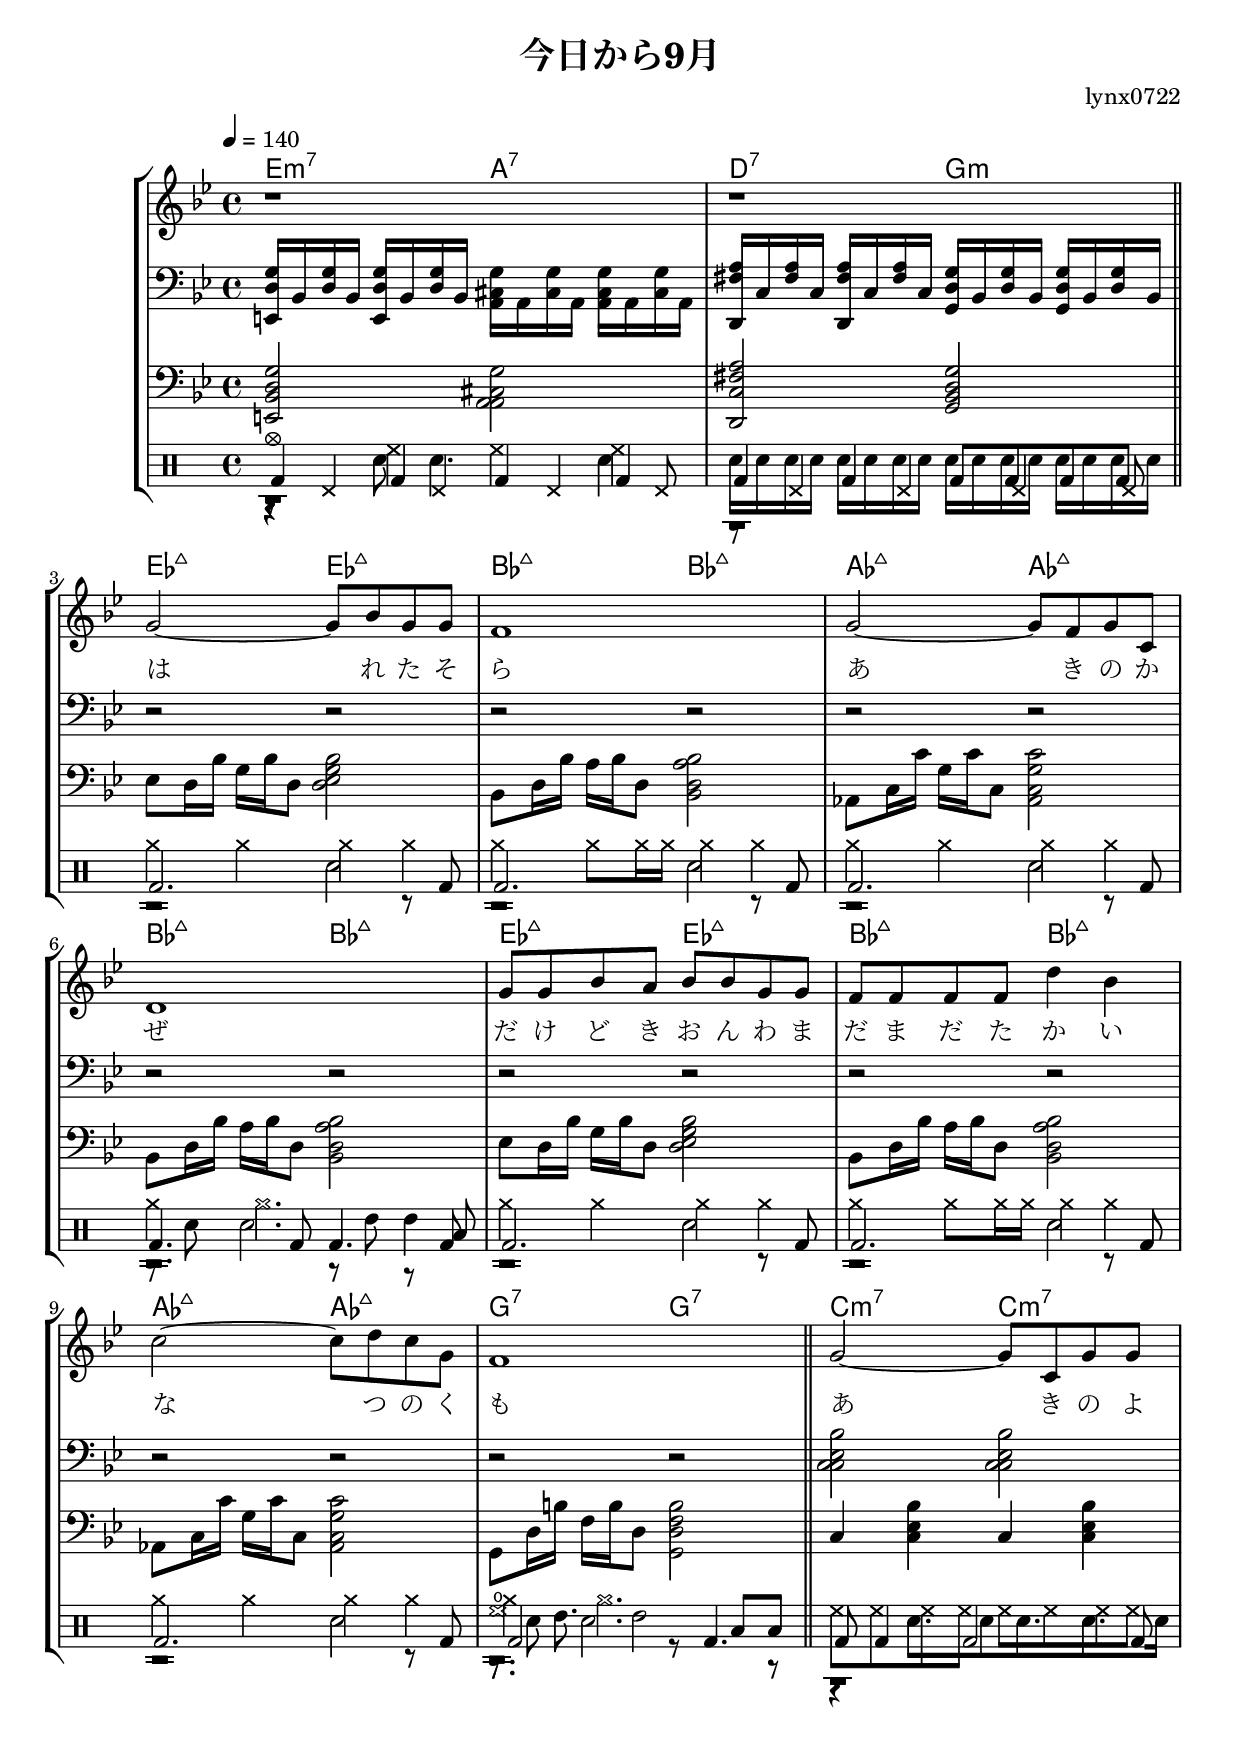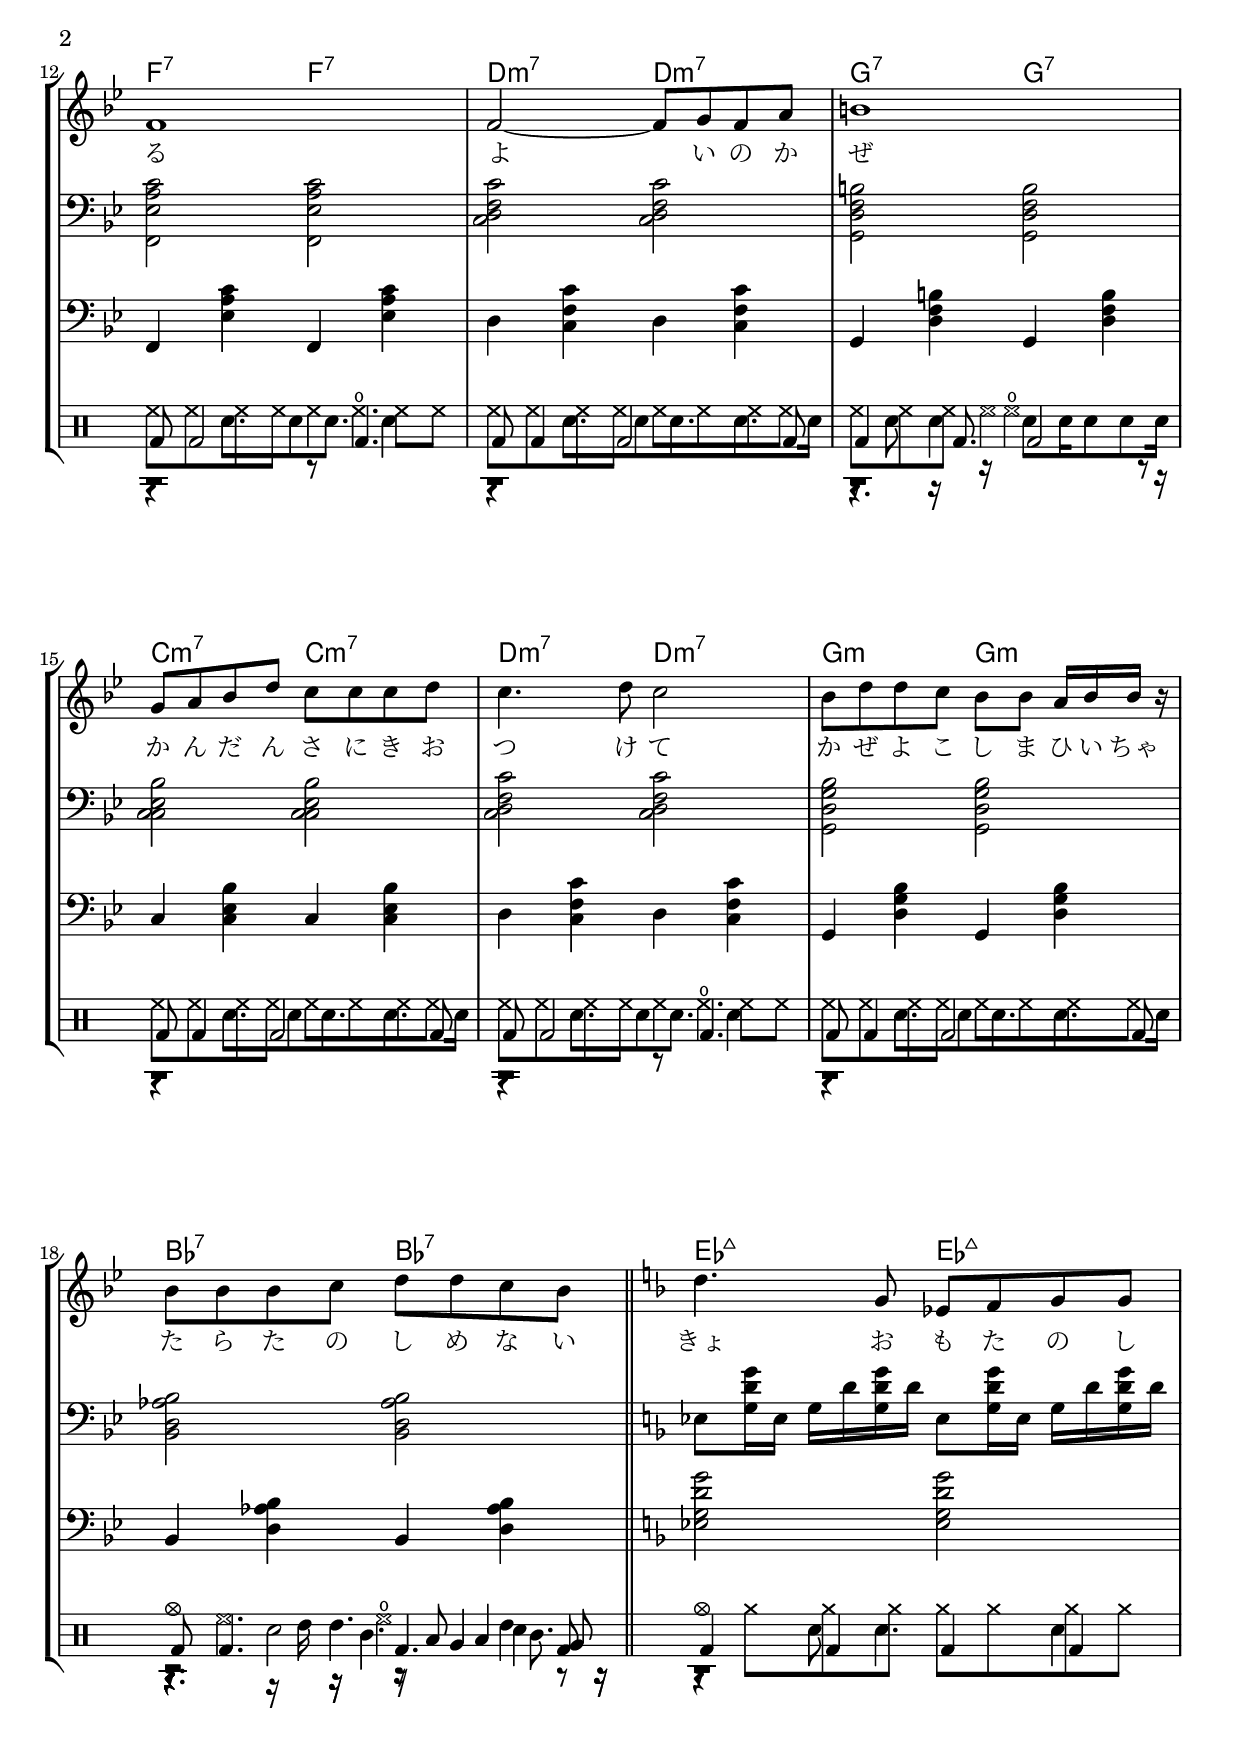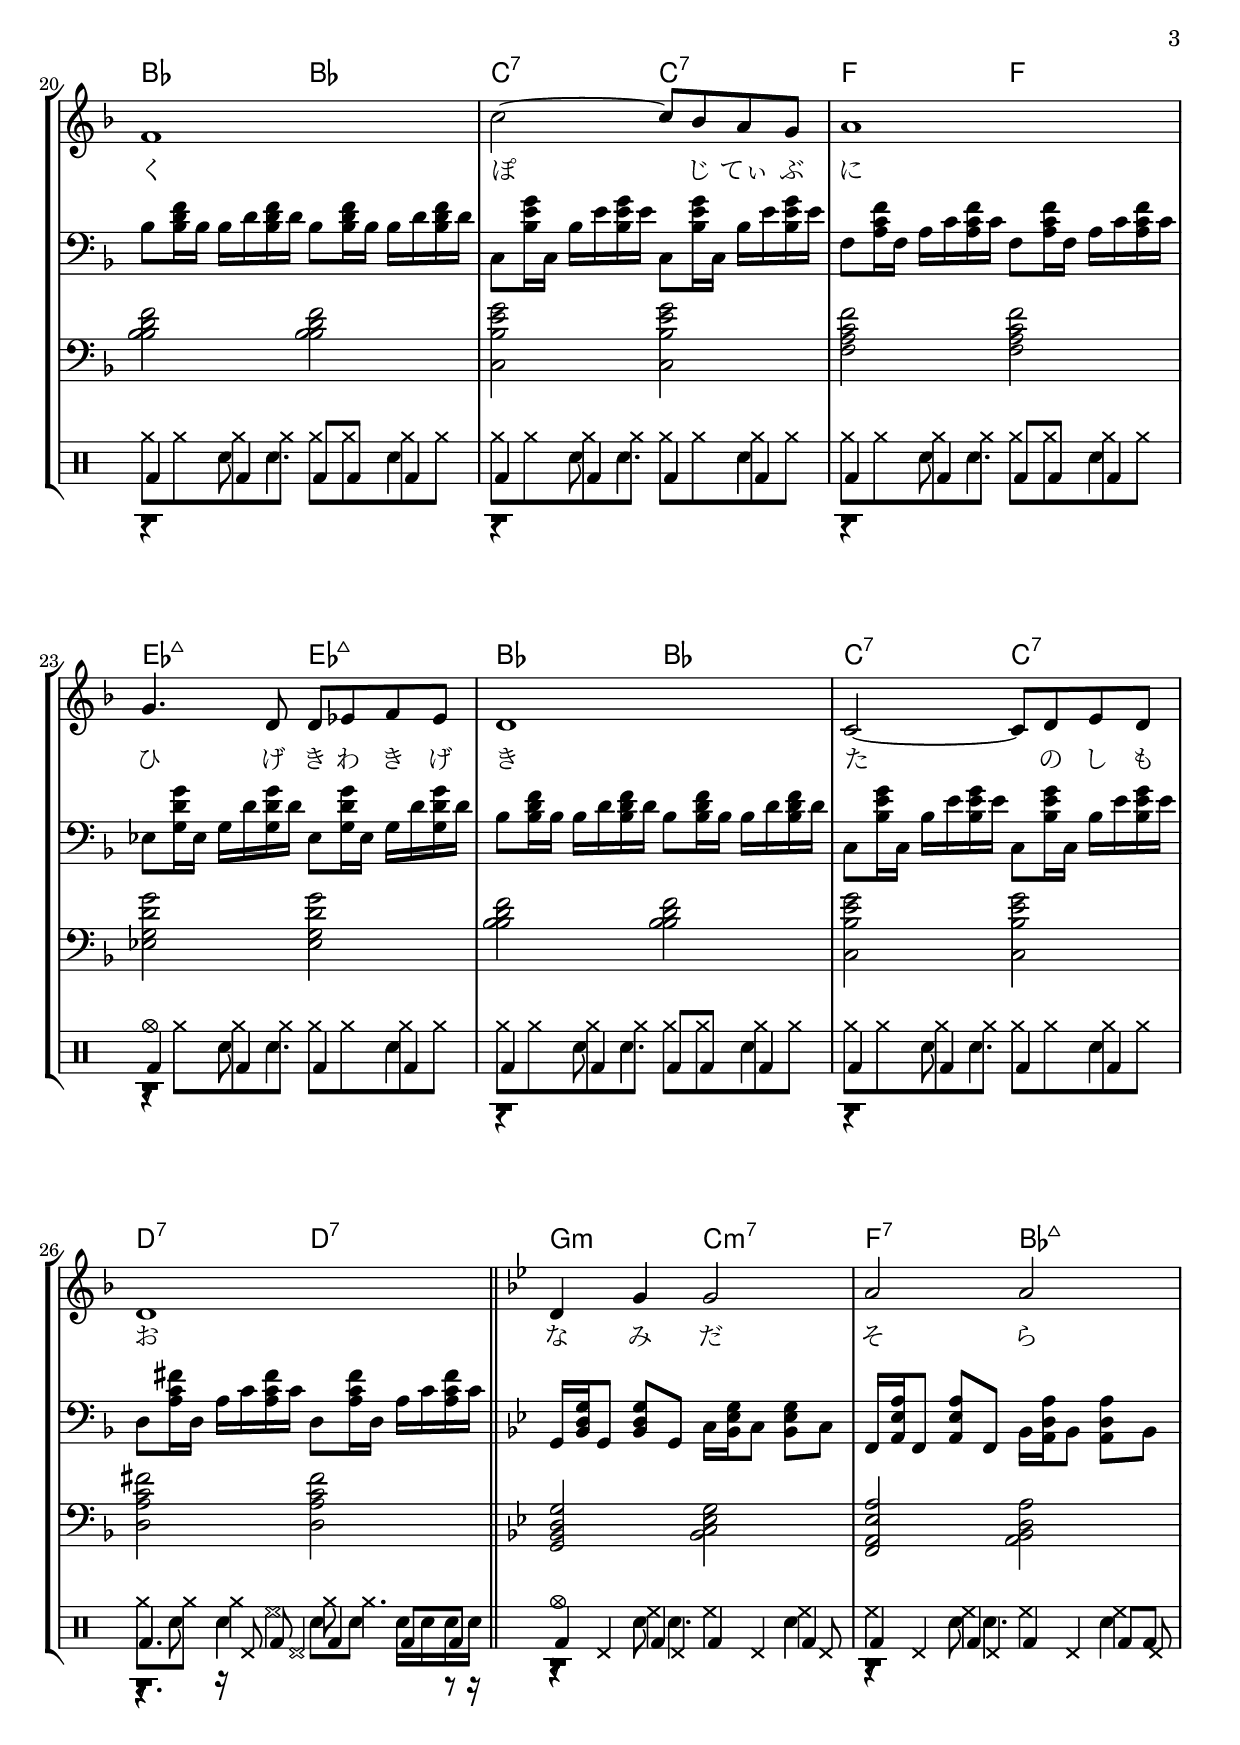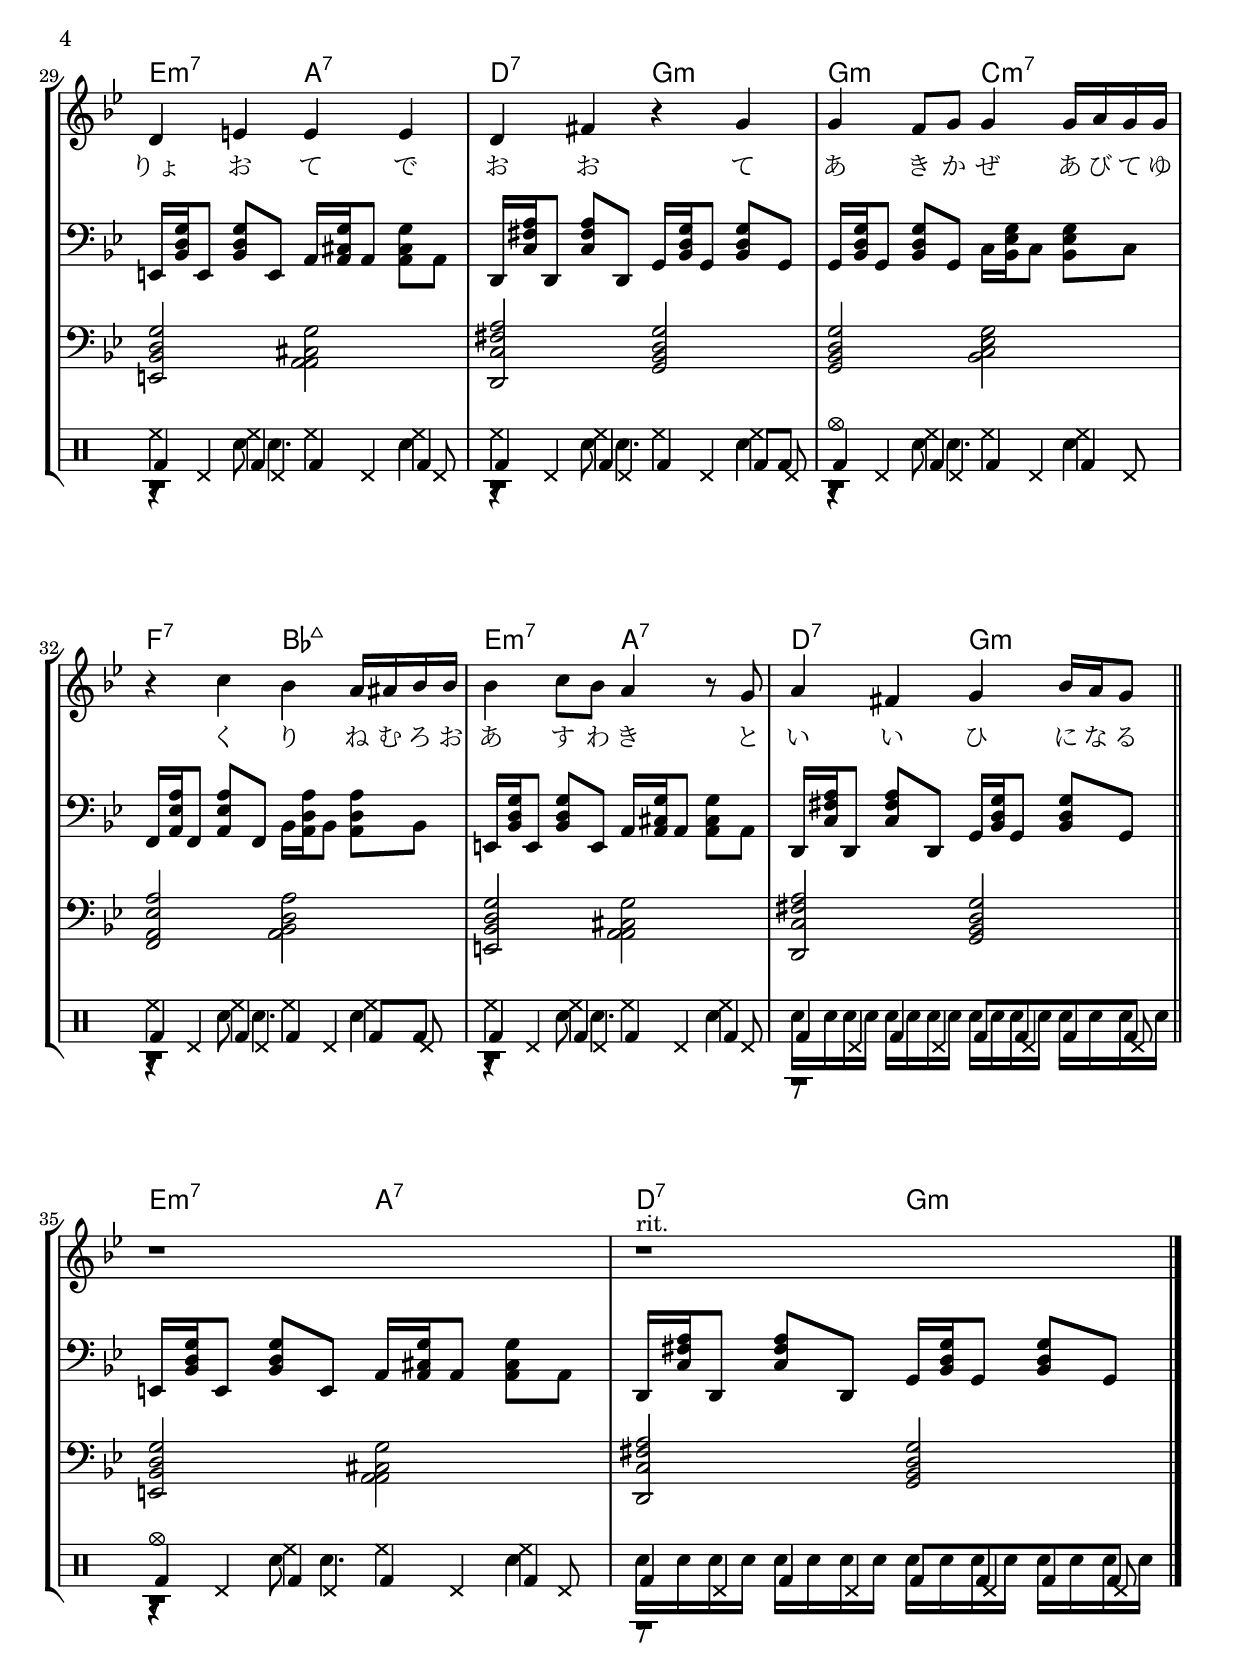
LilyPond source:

\version "2.12.1"

\header {
	title = \markup {今日から9月}
	composer = \markup \center-column {lynx0722}
}

harmony = \chordmode {
	e2:m7 a2:7 d2:7 g2:m 

	es2:maj7 es2:maj7 bes2:maj7 bes2:maj7 as2:maj7 as2:maj7 bes2:maj7 bes2:maj7 es2:maj7 es2:maj7 bes2:maj7 bes2:maj7 as2:maj7 as2:maj7 g2:7 g2:7 

	c2:min7 c2:min7 f2:7 f2:7 d2:min7 d2:min7 g2:7 g2:7 c2:min7 c2:min7 d2:min7 d2:min7 g2:m g2:m bes2:7 bes2:7 

	es2:maj7 es2:maj7 bes2 bes2 c2:7 c2:7 f2 f2 es2:maj7 es2:maj7 bes2 bes2 c2:7 c2:7 d2:7 d2:7 

	g2:m c2:min7 f2:7 bes2:maj7 e2:m7 a2:7 d2:7 g2:m g2:m c2:min7 f2:7 bes2:maj7 e2:m7 a2:7 d2:7 g2:m 

	e2:m7 a2:7 d2:7 g2:m 
}

melody = {
	\key bes \major
	\tempo 4 = 140
	r1 | r1   
	\set Staff.midiInstrument = #"fss0.35"
	\set Staff.midiMinimumVolume = #0.7
	\set Staff.midiMaximumVolume = #0.9
	g'2~g'8  bes'8  g'8  g'8 
	f'1 
	g'2~g'8  f'8  g'8  c'8 
	d'1 
	g'8  g'8  bes'8  a'8  bes'8  bes'8  g'8  g'8 
	f'8  f'8  f'8  f'8  d''4  bes'4 
	c''2~c''8  d''8  c''8  g'8 
	f'1
	\set Staff.midiInstrument = #"fss0.32"
	\set Staff.midiMinimumVolume = #0.7
	\set Staff.midiMaximumVolume = #0.9
	g'2~g'8  c'8  g'8  g'8 
	f'1 
	f'2~f'8  g'8  f'8  a'8 
	b'1 
	g'8  a'8  bes'8  d''8  c''8  c''8  c''8  d''8 
	c''4.  d''8  c''2 
	bes'8  d''8  d''8  c''8  bes'8  bes'8  a'16  bes'16  bes'16  r16 
	bes'8  bes'8  bes'8  c''8  d''8  d''8  c''8  bes'8
	\set Staff.midiInstrument = #"fss0.32"
	\set Staff.midiMinimumVolume = #0.7
	\set Staff.midiMaximumVolume = #0.9
		\key f \major
d''4.  g'8  es'8  f'8  g'8  g'8 
	f'1 
	c''2~c''8  bes'8  a'8  g'8 
	a'1 
	g'4.  d'8  d'8  es'8  f'8  es'8 
	d'1 
	c'2~c'8  d'8  e'8  d'8 
	d'1
	\set Staff.midiInstrument = #"fss0.32"
	\set Staff.midiMinimumVolume = #0.7
	\set Staff.midiMaximumVolume = #0.9
		\key bes \major
d'4  g'4  g'2 
	a'2  a'2 
	d'4  e'4  e'4  e'4 
	d'4  fis'4  r4  g'4 
	g'4  f'8  g'8  g'4  g'16  a'16  g'16  g'16 
	r4  c''4  bes'4  a'16  ais'16  bes'16  bes'16 
	bes'4  c''8  bes'8  a'4  r8  g'8 
	a'4  fis'4  g'4  bes'16  a'16  g'8
	r1 | r1^"rit." \bar "|."
}

words = \lyricmode {
	
	は  れ  た  そ  ら  あ  き  の  か  ぜ  だ  け  ど  き  お  ん  わ  ま  だ  ま  だ  た  か  い  な  つ  の  く  も  
	あ  き  の  よ  る  よ  い  の  か  ぜ  か  ん  だ  ん  さ  に  き  お  つ  け  て  か  ぜ  よ  こ  し  ま  ひ  い  ちゃ  た  ら  た  の  し  め  な  い  
	きょ  お  も  た  の  し  く  ぽ  じ  てぃ  ぶ  に  ひ  げ  き  わ  き  げ  き  た  の  し  も  お  
	な  み  だ  そ  ら  りょ  お  て  で  お  お  て  あ  き  か  ぜ  あ  び  て  ゆ  く  り  ね  む  ろ  お  あ  す  わ  き  と  い  い  ひ  に  な  る  
	
}

tempochange = {
	\time 4/4
	\tempo 4 = 140
	r1 | r1 \bar "||"
	\tempo 4 = 140
	r1 | r1 | r1 | r1 | r1 | r1 | r1 | r1 \bar "||"
	\tempo 4 = 140
	r1 | r1 | r1 | r1 | r1 | r1 | r1 | r1 \bar "||"
	\tempo 4 = 140
	r1 | r1 | r1 | r1 | r1 | r1 | r1 | r1 \bar "||"
	\tempo 4 = 140
	r1 | r1 | r1 | r1 | r1 | r1 | r1 | r1 \bar "||"
	\tempo 4 = 140
	r1 | \tempo 4 = 105 r2 \tempo 4 = 93 r2 \bar "|."
}

mainacc = {
	\clef bass
	\set Staff.midiInstrument = #"Synthbrass 1"
	\set Staff.midiMinimumVolume = #0.3
	\set Staff.midiMaximumVolume = #0.6
	\time 4/4
	\key bes \major
	\tempo 4 = 140
	<e, d g>16 bes,16 <d g>16 bes,16   <e, d g>16 bes,16 <d g>16 bes,16
	<a, cis g>16 a,16 <cis g>16 a,16   <a, cis g>16 a,16 <cis g>16 a,16
	<d, fis a>16 c16 <fis a>16 c16   <d, fis a>16 c16 <fis a>16 c16
	<g, d g>16 bes,16 <d g>16 bes,16   <g, d g>16 bes,16 <d g>16 bes,16
	\bar "||"

	\set Staff.midiInstrument = #"Orchestra Hit"
	\set Staff.midiMinimumVolume = #0.3
	\set Staff.midiMaximumVolume = #0.6
	r2
	r2
	r2
	r2
	r2
	r2
	r2
	r2
	r2
	r2
	r2
	r2
	r2
	r2
	r2
	r2
	\bar "||"

	\set Staff.midiInstrument = #"Orchestra Hit"
	\set Staff.midiMinimumVolume = #0.3
	\set Staff.midiMaximumVolume = #0.6
	<c c es bes>2
	<c c es bes>2
	<f, es a c'>2
	<f, es a c'>2
	<d c f c'>2
	<d c f c'>2
	<g, d f b>2
	<g, d f b>2
	<c c es bes>2
	<c c es bes>2
	<d c f c'>2
	<d c f c'>2
	<g, d g bes>2
	<g, d g bes>2
	<bes, d as bes>2
	<bes, d as bes>2
	\bar "||"

	\set Staff.midiInstrument = #"Harpsichord"
	\set Staff.midiMinimumVolume = #0.3
	\set Staff.midiMaximumVolume = #0.6
	\key f \major
	es8 <g d' g'>16 es16   g16 d'16 <g d' g'>16 d'16
	es8 <g d' g'>16 es16   g16 d'16 <g d' g'>16 d'16
	bes8 <bes d' f'>16 bes16   bes16 d'16 <bes d' f'>16 d'16
	bes8 <bes d' f'>16 bes16   bes16 d'16 <bes d' f'>16 d'16
	c8 <bes e' g'>16 c16   bes16 e'16 <bes e' g'>16 e'16
	c8 <bes e' g'>16 c16   bes16 e'16 <bes e' g'>16 e'16
	f8 <a c' f'>16 f16   a16 c'16 <a c' f'>16 c'16
	f8 <a c' f'>16 f16   a16 c'16 <a c' f'>16 c'16
	es8 <g d' g'>16 es16   g16 d'16 <g d' g'>16 d'16
	es8 <g d' g'>16 es16   g16 d'16 <g d' g'>16 d'16
	bes8 <bes d' f'>16 bes16   bes16 d'16 <bes d' f'>16 d'16
	bes8 <bes d' f'>16 bes16   bes16 d'16 <bes d' f'>16 d'16
	c8 <bes e' g'>16 c16   bes16 e'16 <bes e' g'>16 e'16
	c8 <bes e' g'>16 c16   bes16 e'16 <bes e' g'>16 e'16
	d8 <a c' fis'>16 d16   a16 c'16 <a c' fis'>16 c'16
	d8 <a c' fis'>16 d16   a16 c'16 <a c' fis'>16 c'16
	\bar "||"

	\set Staff.midiInstrument = #"Synthbrass 1"
	\set Staff.midiMinimumVolume = #0.3
	\set Staff.midiMaximumVolume = #0.6
	\key bes \major
	g,16 <bes, d g>16 g,8 <bes, d g>8 g,8
	c16 <bes, es g>16 c8 <bes, es g>8 c8
	f,16 <a, es a>16 f,8 <a, es a>8 f,8
	bes,16 <a, d a>16 bes,8 <a, d a>8 bes,8
	e,16 <bes, d g>16 e,8 <bes, d g>8 e,8
	a,16 <a, cis g>16 a,8 <a, cis g>8 a,8
	d,16 <c fis a>16 d,8 <c fis a>8 d,8
	g,16 <bes, d g>16 g,8 <bes, d g>8 g,8
	g,16 <bes, d g>16 g,8 <bes, d g>8 g,8
	c16 <bes, es g>16 c8 <bes, es g>8 c8
	f,16 <a, es a>16 f,8 <a, es a>8 f,8
	bes,16 <a, d a>16 bes,8 <a, d a>8 bes,8
	e,16 <bes, d g>16 e,8 <bes, d g>8 e,8
	a,16 <a, cis g>16 a,8 <a, cis g>8 a,8
	d,16 <c fis a>16 d,8 <c fis a>8 d,8
	g,16 <bes, d g>16 g,8 <bes, d g>8 g,8
	\bar "||"

	\set Staff.midiInstrument = #"Synthbrass 1"
	\set Staff.midiMinimumVolume = #0.3
	\set Staff.midiMaximumVolume = #0.6
	e,16 <bes, d g>16 e,8 <bes, d g>8 e,8
	a,16 <a, cis g>16 a,8 <a, cis g>8 a,8
	d,16 <c fis a>16 d,8 <c fis a>8 d,8
	g,16 <bes, d g>16 g,8 <bes, d g>8 g,8
	\bar "|."
}

subacc = {
	\clef bass
	\set Staff.midiInstrument = #"Guitar harmonics"
	\set Staff.midiMinimumVolume = #0.3
	\set Staff.midiMaximumVolume = #0.6
	\time 4/4
	\key bes \major
	\tempo 4 = 140
	<e, bes, d g>2
	<a, a, cis g>2
	<d, c fis a>2
	<g, bes, d g>2
	\bar "||"

	\set Staff.midiInstrument = #"String Ensemble 2"
	\set Staff.midiMinimumVolume = #0.3
	\set Staff.midiMaximumVolume = #0.6
	es8 d16 bes g bes d8
	<es d g bes>2
	bes,8 d16 bes a bes d8
	<bes, d a bes>2
	as,8 c16 c' g c' c8
	<as, c g c'>2
	bes,8 d16 bes a bes d8
	<bes, d a bes>2
	es8 d16 bes g bes d8
	<es d g bes>2
	bes,8 d16 bes a bes d8
	<bes, d a bes>2
	as,8 c16 c' g c' c8
	<as, c g c'>2
	g,8 d16 b f b d8
	<g, d f b>2
	\bar "||"

	\set Staff.midiInstrument = #"String Ensemble 1"
	\set Staff.midiMinimumVolume = #0.3
	\set Staff.midiMaximumVolume = #0.6
	c4 <c es bes>4
	c4 <c es bes>4
	f,4 <es a c'>4
	f,4 <es a c'>4
	d4 <c f c'>4
	d4 <c f c'>4
	g,4 <d f b>4
	g,4 <d f b>4
	c4 <c es bes>4
	c4 <c es bes>4
	d4 <c f c'>4
	d4 <c f c'>4
	g,4 <d g bes>4
	g,4 <d g bes>4
	bes,4 <d as bes>4
	bes,4 <d as bes>4
	\bar "||"

	\set Staff.midiInstrument = #"String Ensemble 1"
	\set Staff.midiMinimumVolume = #0.3
	\set Staff.midiMaximumVolume = #0.6
	\key f \major
	<es g d' g'>2
	<es g d' g'>2
	<bes bes d' f'>2
	<bes bes d' f'>2
	<c bes e' g'>2
	<c bes e' g'>2
	<f a c' f'>2
	<f a c' f'>2
	<es g d' g'>2
	<es g d' g'>2
	<bes bes d' f'>2
	<bes bes d' f'>2
	<c bes e' g'>2
	<c bes e' g'>2
	<d a c' fis'>2
	<d a c' fis'>2
	\bar "||"

	\set Staff.midiInstrument = #"Guitar harmonics"
	\set Staff.midiMinimumVolume = #0.3
	\set Staff.midiMaximumVolume = #0.6
	\key bes \major
	<g, bes, d g>2
	<c bes, es g>2
	<f, a, es a>2
	<bes, a, d a>2
	<e, bes, d g>2
	<a, a, cis g>2
	<d, c fis a>2
	<g, bes, d g>2
	<g, bes, d g>2
	<c bes, es g>2
	<f, a, es a>2
	<bes, a, d a>2
	<e, bes, d g>2
	<a, a, cis g>2
	<d, c fis a>2
	<g, bes, d g>2
	\bar "||"

	\set Staff.midiInstrument = #"Guitar harmonics"
	\set Staff.midiMinimumVolume = #0.3
	\set Staff.midiMaximumVolume = #0.6
	<e, bes, d g>2
	<a, a, cis g>2
	<d, c fis a>2
	<g, bes, d g>2
	\bar "|."
}

percA = {
	\drummode {
	r4 hh4 hh4 hh4  |r1  \bar "||"
	cymr4 cymr4 cymr4 cymr4  |cymr4 cymr8 cymr16 cymr16 cymr4 cymr4  |cymr4 cymr4 cymr4 cymr4  |cymr4 cymr2.  |cymr4 cymr4 cymr4 cymr4  |cymr4 cymr8 cymr16 cymr16 cymr4 cymr4  |cymr4 cymr4 cymr4 cymr4  |cymr4 cymr2.  \bar "||"
	hh8 hh8 hh8 hh8 hh8 hh8 hh8 hh8  |hh8 hh8 hh8 hh8 hh4 hh8 hh8  |hh8 hh8 hh8 hh8 hh8 hh8 hh8 hh8  |hh8 hh8 hh8 hh2 r8  |hh8 hh8 hh8 hh8 hh8 hh8 hh8 hh8  |hh8 hh8 hh8 hh8 hh4 hh8 hh8  |hh8 hh8 hh8 hh8 hh8 hh8 hh8 hh8  |r8 hh2. r8  \bar "||"
	r8 cymr8 cymr8 cymr8 cymr8 cymr8 cymr8 cymr8  |cymr8 cymr8 cymr8 cymr8 cymr8 cymr8 cymr8 cymr8  |cymr8 cymr8 cymr8 cymr8 cymr8 cymr8 cymr8 cymr8  |cymr8 cymr8 cymr8 cymr8 cymr8 cymr8 cymr8 cymr8  |r8 cymr8 cymr8 cymr8 cymr8 cymr8 cymr8 cymr8  |cymr8 cymr8 cymr8 cymr8 cymr8 cymr8 cymr8 cymr8  |cymr8 cymr8 cymr8 cymr8 cymr8 cymr8 cymr8 cymr8  |cymr8 cymr8 cymr4 cymr8 cymr4.  \bar "||"
	r4 hh4 hh4 hh4  |hh4 hh4 hh4 hh4  |hh4 hh4 hh4 hh4  |hh4 hh4 hh4 hh4  |r4 hh4 hh4 hh4  |hh4 hh4 hh4 hh4  |hh4 hh4 hh4 hh4  |r1  \bar "||"
	r4 hh4 hh4 hh4  |r1  \bar "|."
	}
}

percB = {
	\drummode {
	r4 sn8 sn4. sn4  |sn16 sn16 sn16 sn16 sn16 sn16 sn16 sn16 sn16 sn16 sn16 sn16 sn16 sn16 sn16 sn16  \bar "||"
	r2 sn2  |r2 sn2  |r2 sn2  |r8 sn8 sn2.  |r2 sn2  |r2 sn2  |r2 sn2  |r8 sn8 sn2.  \bar "||"
	r4 sn8. sn8 sn8. sn8. sn16  |r4 sn8. sn8 sn8. sn4  |r4 sn8. sn8 sn8. sn8. sn16  |r8 sn8 sn4 sn8 sn16 sn8 sn8 sn16  |r4 sn8. sn8 sn8. sn8. sn16  |r4 sn8. sn8 sn8. sn4  |r4 sn8. sn8 sn8. sn8. sn16  |r4 sn2 sn4  \bar "||"
	r4 sn8 sn4. sn4  |r4 sn8 sn4. sn4  |r4 sn8 sn4. sn4  |r4 sn8 sn4. sn4  |r4 sn8 sn4. sn4  |r4 sn8 sn4. sn4  |r4 sn8 sn4. sn4  |r8 sn8 sn4 sn8 sn8 sn16 sn16 sn16 sn16  \bar "||"
	r4 sn8 sn4. sn4  |r4 sn8 sn4. sn4  |r4 sn8 sn4. sn4  |r4 sn8 sn4. sn4  |r4 sn8 sn4. sn4  |r4 sn8 sn4. sn4  |r4 sn8 sn4. sn4  |sn16 sn16 sn16 sn16 sn16 sn16 sn16 sn16 sn16 sn16 sn16 sn16 sn16 sn16 sn16 sn16  \bar "||"
	r4 sn8 sn4. sn4  |sn16 sn16 sn16 sn16 sn16 sn16 sn16 sn16 sn16 sn16 sn16 sn16 sn16 sn16 sn16 sn16  \bar "|."
	}
}

percC = {
	\drummode {
	bd4 bd4 bd4 bd4  |bd4 bd4 bd8 bd8 bd8 bd8  \bar "||"
	bd2. r8 bd8  |bd2. r8 bd8  |bd2. r8 bd8  |bd4. bd8 bd4. bd8  |bd2. r8 bd8  |bd2. r8 bd8  |bd2. r8 bd8  |bd2 r8 bd4.  \bar "||"
	bd8 bd4 bd2 bd8  |bd8 bd2 bd4.  |bd8 bd4 bd2 bd8  |bd4 r16 bd8. bd2  |bd8 bd4 bd2 bd8  |bd8 bd2 bd4.  |bd8 bd4 bd2 bd8  |bd8 bd4. bd4. bd8  \bar "||"
	bd4 bd4 bd4 bd4  |bd4 bd4 bd8 bd8 bd4  |bd4 bd4 bd4 bd4  |bd4 bd4 bd8 bd8 bd4  |bd4 bd4 bd4 bd4  |bd4 bd4 bd8 bd8 bd4  |bd4 bd4 bd4 bd4  |bd4. bd8 bd4 bd8 bd8  \bar "||"
	bd4 bd4 bd4 bd4  |bd4 bd4 bd4 bd8 bd8  |bd4 bd4 bd4 bd4  |bd4 bd4 bd4 bd8 bd8  |bd4 bd4 bd4 bd4  |bd4 bd4 bd4 bd8 bd8  |bd4 bd4 bd4 bd4  |bd4 bd4 bd8 bd8 bd8 bd8  \bar "||"
	bd4 bd4 bd4 bd4  |bd4 bd4 bd8 bd8 bd8 bd8  \bar "|."
	}
}

percD = {
	\drummode {
	r8 hhp4 hhp4 hhp4 hhp8  |r8 hhp4 hhp4 hhp4 hhp8  \bar "||"
	r1 |r1 |r1 |r2 r8 tommh8 tommh4  |r1 |r1 |r1 |r8. tommh8. tommh2 r8  \bar "||"
	r1  |r2 r8 hho4.  |r1  |r4. r16 hho2 r16  |r1  |r2 r8 hho4.  |r1  |r4. r16 hho2 r16  \bar "||"
	cymc1  |r1 |r1 |r1 |cymc1  |r1 |r1 |r1 \bar "||"
	r8 hhp4 hhp4 hhp4 hhp8  |r8 hhp4 hhp4 hhp4 hhp8  |r8 hhp4 hhp4 hhp4 hhp8  |r8 hhp4 hhp4 hhp4 hhp8  |r8 hhp4 hhp4 hhp4 hhp8  |r8 hhp4 hhp4 hhp4 hhp8  |r8 hhp4 hhp4 hhp4 hhp8  |r8 hhp4 hhp4 hhp4 hhp8  \bar "||"
	r8 hhp4 hhp4 hhp4 hhp8  |r8 hhp4 hhp4 hhp4 hhp8  \bar "|."
	}
}

percE = {
	\drummode {
	cymc1  |r1 \bar "||"
	r1 |r1 |r1 |r2. r8 toml8  |r1 |r1 |r1 |r2. toml8 toml8  \bar "||"
	r1 |r1 |r1 |r1 |r1 |r1 |r1 |cymc1  \bar "||"
	r1 |r1 |r1 |r1 |r1 |r1 |r1 |r4 r16 hhp8 hhp2 r16  \bar "||"
	cymc1  |r1 |r1 |r1 |cymc1  |r1 |r1 |r1 \bar "||"
	cymc1  |r1 \bar "|."
	}
}

percF = {
	\drummode {
	r1 | r1 \bar "||"
	r1 |r1 |r1 |r1 |r1 |r1 |r1 |hho1  \bar "||"
	r1 |r1 |r1 |r1 |r1 |r1 |r1 |r4 r16 tommh16 tommh4. tommh4  \bar "||"
	r1 |r1 |r1 |r1 |r1 |r1 |r1 |r4. hh2 r8  \bar "||"
	r1 | r1 | r1 | r1 | r1 | r1 | r1 | r1 \bar "||"
	r1 | r1 \bar "|."
	}
}

percG = {
	\drummode {
	r1 | r1 \bar "||"
	r1 | r1 | r1 | r1 | r1 | r1 | r1 | r1 \bar "||"
	r1 |r1 |r1 |r1 |r1 |r1 |r1 |r4. r16 tomml4. tomml8.  \bar "||"
	r1 | r1 | r1 | r1 | r1 | r1 | r1 | r1 \bar "||"
	r1 | r1 | r1 | r1 | r1 | r1 | r1 | r1 \bar "||"
	r1 | r1 \bar "|."
	}
}

percH = {
	\drummode {
	r1 | r1 \bar "||"
	r1 | r1 | r1 | r1 | r1 | r1 | r1 | r1 \bar "||"
	r1 |r1 |r1 |r1 |r1 |r1 |r1 |r2 r16 toml8 toml4 r16  \bar "||"
	r1 | r1 | r1 | r1 | r1 | r1 | r1 | r1 \bar "||"
	r1 | r1 | r1 | r1 | r1 | r1 | r1 | r1 \bar "||"
	r1 | r1 \bar "|."
	}
}

percI = {
	\drummode {
	r1 | r1 \bar "||"
	r1 | r1 | r1 | r1 | r1 | r1 | r1 | r1 \bar "||"
	r1 |r1 |r1 |r1 |r1 |r1 |r1 |r2 r8 tomfh4 tomfh8  \bar "||"
	r1 | r1 | r1 | r1 | r1 | r1 | r1 | r1 \bar "||"
	r1 | r1 | r1 | r1 | r1 | r1 | r1 | r1 \bar "||"
	r1 | r1 \bar "|."
	}
}

\score {
	<<
		\new StaffGroup <<
			\new ChordNames {\harmony}
			\new Voice = "melody" {\melody}
			\new Lyrics \lyricsto "melody" \words
			\new Staff = "mainacc" {\mainacc}
			\new Staff = "subacc" {\subacc}
			\new DrumStaff <<
				\new DrumVoice {\percA}
				\new DrumVoice {\percB}
				\new DrumVoice {\percC}
				\new DrumVoice {\percD}
				\new DrumVoice {\percE}
				\new DrumVoice {\percF}
				\new DrumVoice {\percG}
				\new DrumVoice {\percH}
				\new DrumVoice {\percI}
			>>
		>>
	>>
	\layout { }
}
